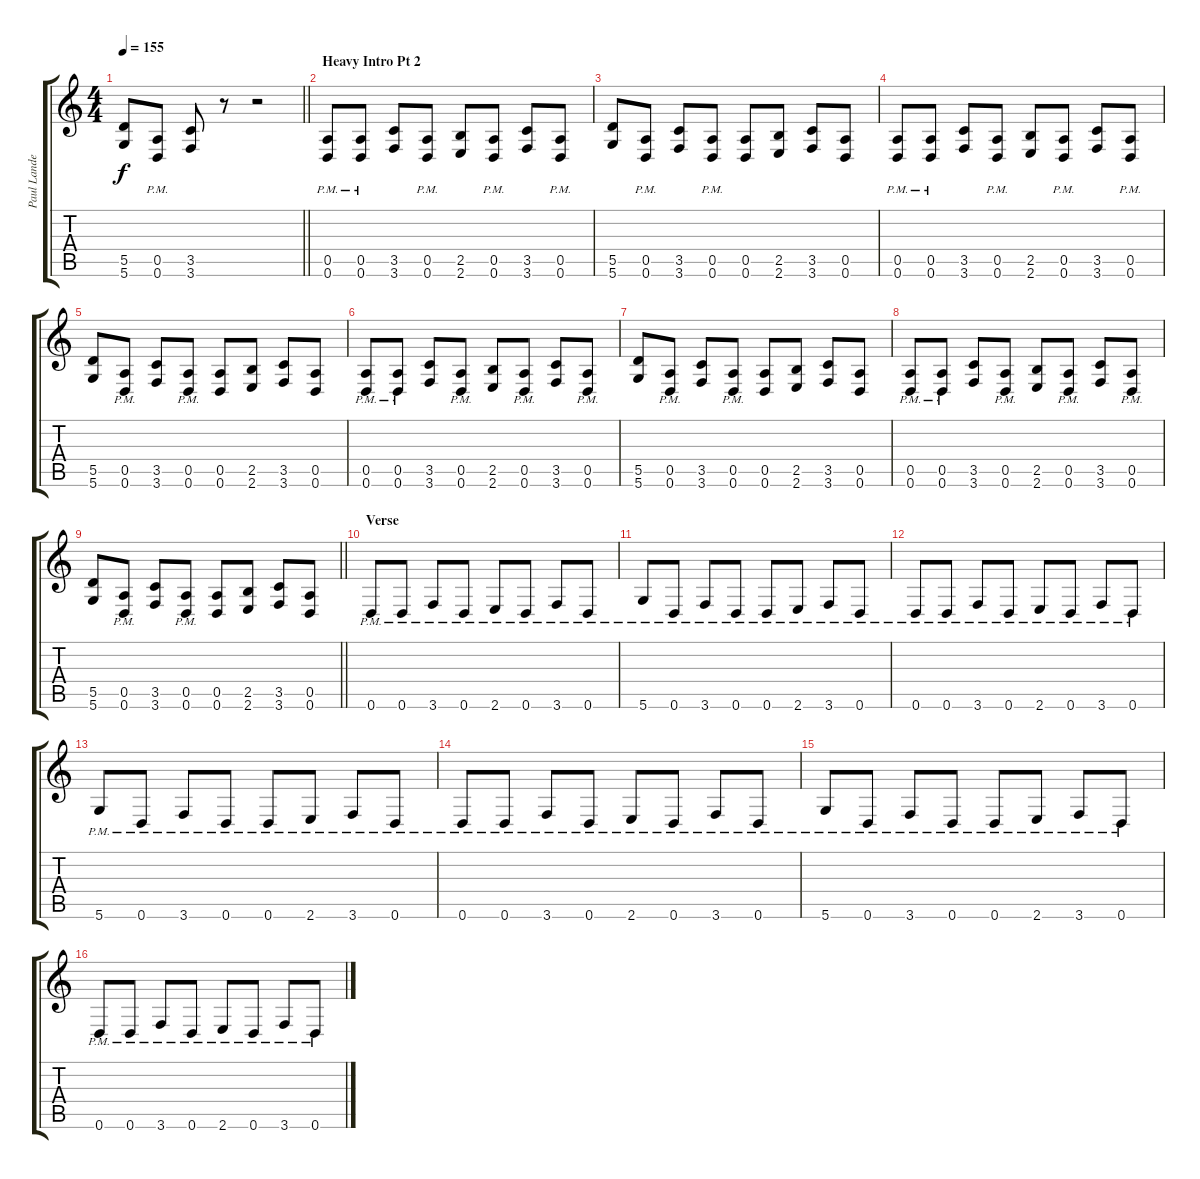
\track ("Paul Landers" "Paul Lande") {instrument distortionguitar}
\staff {score tabs}
\tuning (E4 B3 G3 D3 A2 D2) {hide}
\ts (4 4)
\tempo 155
\clef g2
\barLineRight lightlight
\ks c
(5.5 5.6).8{dy f} (0.5{pm} 0.6{pm}).8 (3.5 3.6).8 r.8 r.2 |
\section ("" "Heavy Intro Pt 2")
(0.5{pm} 0.6{pm}).8 (0.5{pm} 0.6{pm}).8 (3.5 3.6).8 (0.5{pm} 0.6{pm}).8 (2.5 2.6).8 (0.5{pm} 0.6{pm}).8 (3.5 3.6).8 (0.5{pm} 0.6{pm}).8 |
(5.5 5.6).8 (0.5{pm} 0.6{pm}).8 (3.5 3.6).8 (0.5{pm} 0.6{pm}).8 (0.5 0.6).8 (2.5 2.6).8 (3.5 3.6).8 (0.5 0.6).8 |
(0.5{pm} 0.6{pm}).8 (0.5{pm} 0.6{pm}).8 (3.5 3.6).8 (0.5{pm} 0.6{pm}).8 (2.5 2.6).8 (0.5{pm} 0.6{pm}).8 (3.5 3.6).8 (0.5{pm} 0.6{pm}).8 |
(5.5 5.6).8 (0.5{pm} 0.6{pm}).8 (3.5 3.6).8 (0.5{pm} 0.6{pm}).8 (0.5 0.6).8 (2.5 2.6).8 (3.5 3.6).8 (0.5 0.6).8 |
(0.5{pm} 0.6{pm}).8 (0.5{pm} 0.6{pm}).8 (3.5 3.6).8 (0.5{pm} 0.6{pm}).8 (2.5 2.6).8 (0.5{pm} 0.6{pm}).8 (3.5 3.6).8 (0.5{pm} 0.6{pm}).8 |
(5.5 5.6).8 (0.5{pm} 0.6{pm}).8 (3.5 3.6).8 (0.5{pm} 0.6{pm}).8 (0.5 0.6).8 (2.5 2.6).8 (3.5 3.6).8 (0.5 0.6).8 |
(0.5{pm} 0.6{pm}).8 (0.5{pm} 0.6{pm}).8 (3.5 3.6).8 (0.5{pm} 0.6{pm}).8 (2.5 2.6).8 (0.5{pm} 0.6{pm}).8 (3.5 3.6).8 (0.5{pm} 0.6{pm}).8 |
\barLineRight lightlight
(5.5 5.6).8 (0.5{pm} 0.6{pm}).8 (3.5 3.6).8 (0.5{pm} 0.6{pm}).8 (0.5 0.6).8 (2.5 2.6).8 (3.5 3.6).8 (0.5 0.6).8 |
\section ("" "Verse")
0.6{pm}.8 0.6{pm}.8 3.6{pm}.8 0.6{pm}.8 2.6{pm}.8 0.6{pm}.8 3.6{pm}.8 0.6{pm}.8 |
5.6{pm}.8 0.6{pm}.8 3.6{pm}.8 0.6{pm}.8 0.6{pm}.8 2.6{pm}.8 3.6{pm}.8 0.6{pm}.8 |
0.6{pm}.8 0.6{pm}.8 3.6{pm}.8 0.6{pm}.8 2.6{pm}.8 0.6{pm}.8 3.6{pm}.8 0.6{pm}.8 |
5.6{pm}.8 0.6{pm}.8 3.6{pm}.8 0.6{pm}.8 0.6{pm}.8 2.6{pm}.8 3.6{pm}.8 0.6{pm}.8 |
0.6{pm}.8 0.6{pm}.8 3.6{pm}.8 0.6{pm}.8 2.6{pm}.8 0.6{pm}.8 3.6{pm}.8 0.6{pm}.8 |
5.6{pm}.8 0.6{pm}.8 3.6{pm}.8 0.6{pm}.8 0.6{pm}.8 2.6{pm}.8 3.6{pm}.8 0.6{pm}.8 |
0.6{pm}.8 0.6{pm}.8 3.6{pm}.8 0.6{pm}.8 2.6{pm}.8 0.6{pm}.8 3.6{pm}.8 0.6{pm}.8
